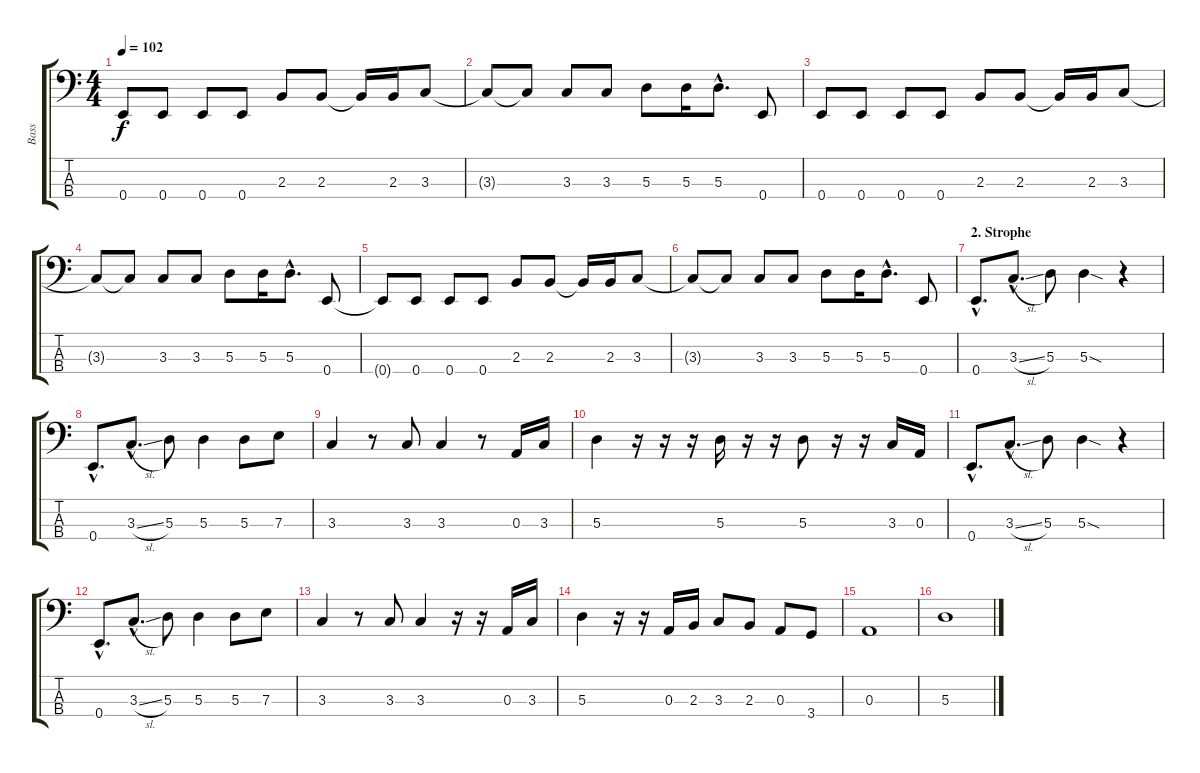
\track ("Bass" "Bass") {instrument electricbassfinger}
\staff {score tabs}
\tuning (G2 D2 A1 E1) {hide}
\ts (4 4)
\tempo 102
\clef f4
\ks c
0.4{t}.8{dy f} 0.4.8 0.4.8 0.4.8 2.3.8 2.3.8 2.3{t}.16 2.3.16 3.3.8 |
3.3{t}.8 3.3{t}.8 3.3.8 3.3.8 5.3.8 5.3.16 5.3{hac}.8{d} 0.4.8 |
0.4.8 0.4.8 0.4.8 0.4.8 2.3.8 2.3.8 2.3{t}.16 2.3.16 3.3.8 |
3.3{t}.8 3.3{t}.8 3.3.8 3.3.8 5.3.8 5.3.16 5.3{hac}.8{d} 0.4.8 |
0.4{t}.8 0.4.8 0.4.8 0.4.8 2.3.8 2.3.8 2.3{t}.16 2.3.16 3.3.8 |
3.3{t}.8 3.3{t}.8 3.3.8 3.3.8 5.3.8 5.3.16 5.3{hac}.8{d} 0.4.8 |
\section ("" "2. Strophe")
0.4{hac}.8{d} 3.3{sl hac}.8{d} 5.3.8 5.3{sod}.4 r.4 |
0.4{hac}.8{d} 3.3{sl hac}.8{d} 5.3.8 5.3.4 5.3.8 7.3.8 |
3.3.4 r.8 3.3.8 3.3.4 r.8 0.3.16 3.3.16 |
5.3.4 r.16 r.16 r.16 5.3.16 r.16 r.16 5.3.8 r.16 r.16 3.3.16 0.3.16 |
0.4{hac}.8{d} 3.3{sl hac}.8{d} 5.3.8 5.3{sod}.4 r.4 |
0.4{hac}.8{d} 3.3{sl hac}.8{d} 5.3.8 5.3.4 5.3.8 7.3.8 |
3.3.4 r.8 3.3.8 3.3.4 r.16 r.16 0.3.16 3.3.16 |
5.3.4 r.16 r.16 0.3.16 2.3.16 3.3.8 2.3.8 0.3.8 3.4.8 |
0.3.1 |
5.3.1
